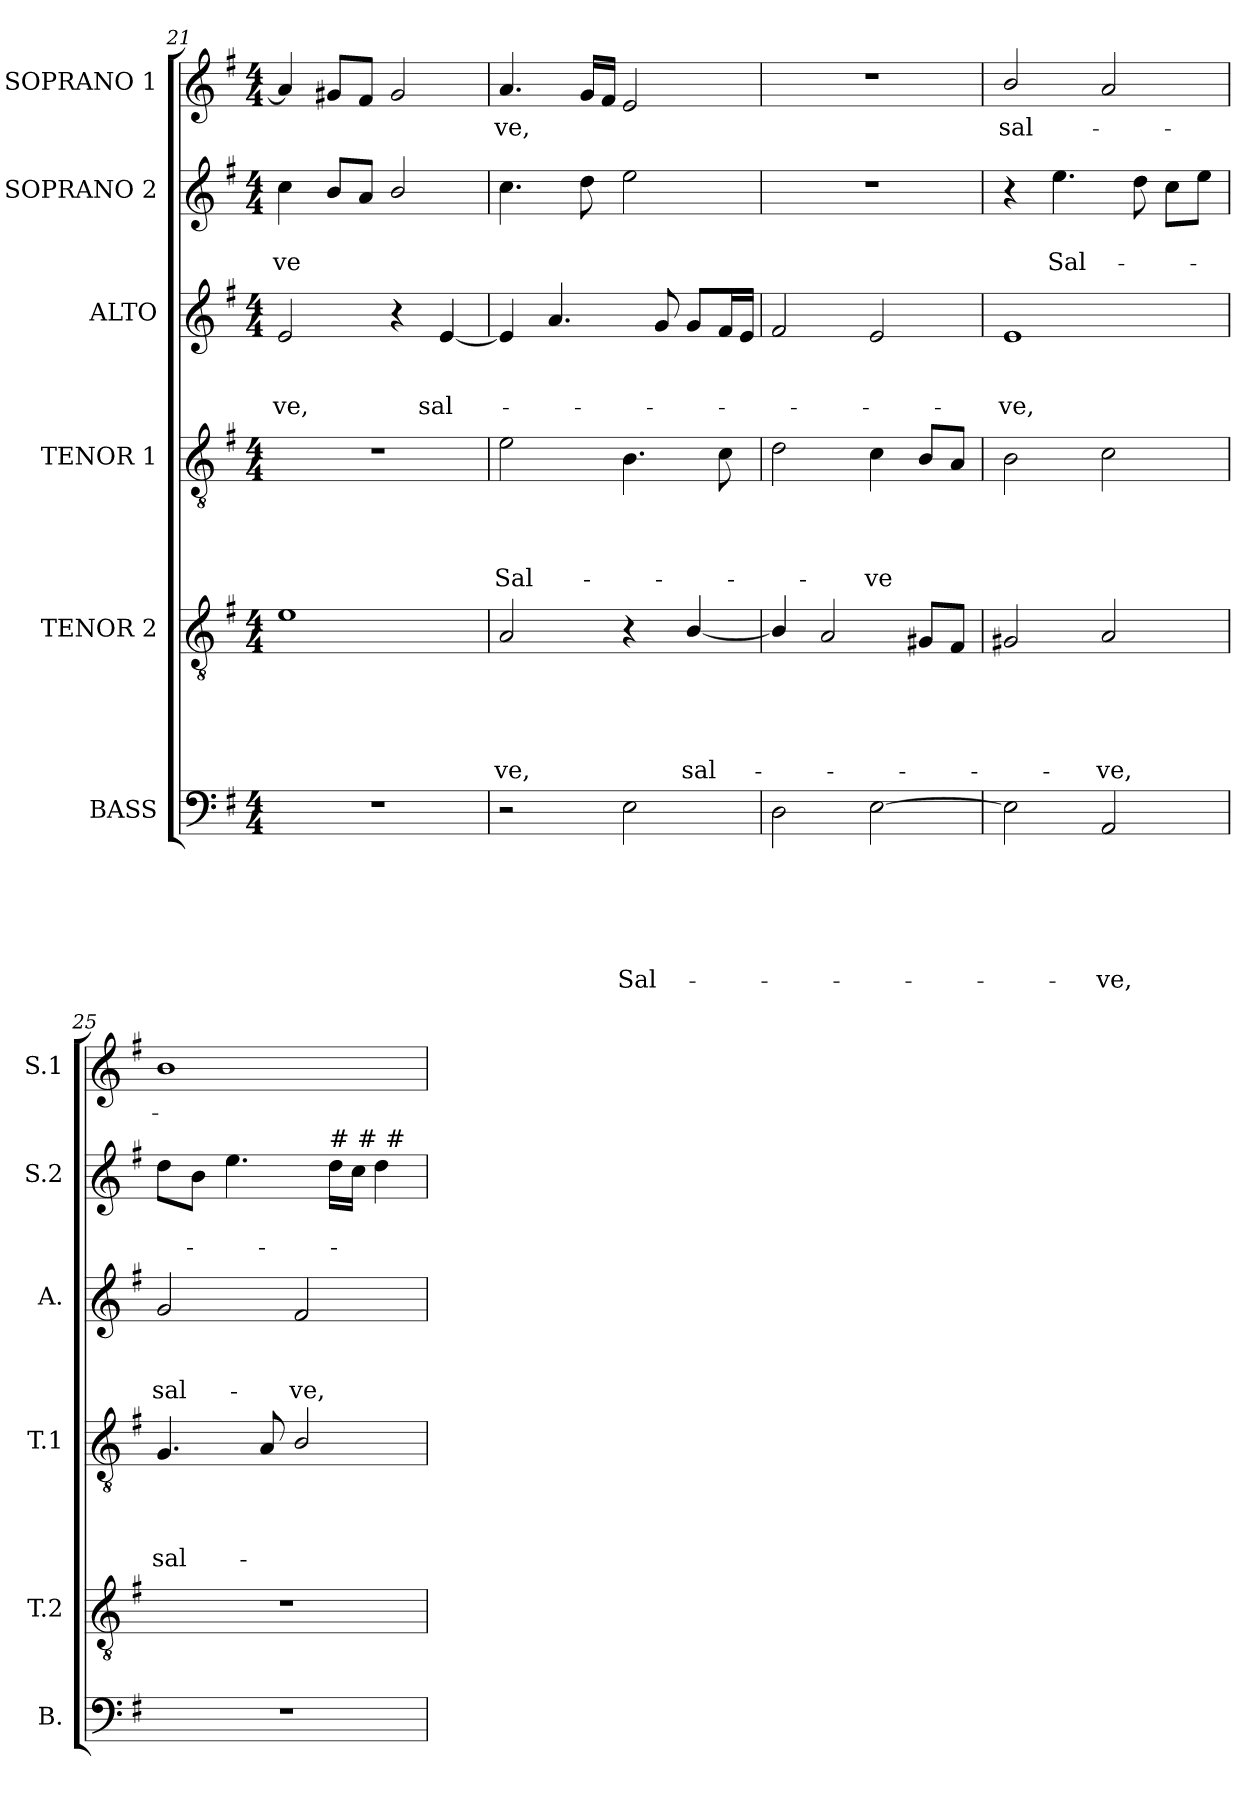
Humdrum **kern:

**kern	**text	**text	**text	**text	**text	**text	**kern	**text	**text	**text	**text	**text	**kern	**text	**text	**text	**text	**kern	**text	**text	**text	**kern	**text	**text	**kern	**text
*part6	*part6	*part6	*part6	*part6	*part6	*part6	*part5	*part5	*part5	*part5	*part5	*part5	*part4	*part4	*part4	*part4	*part4	*part3	*part3	*part3	*part3	*part2	*part2	*part2	*part1	*part1
*staff6	*staff6	*staff6	*staff6	*staff6	*staff6	*staff6	*staff5	*staff5	*staff5	*staff5	*staff5	*staff5	*staff4	*staff4	*staff4	*staff4	*staff4	*staff3	*staff3	*staff3	*staff3	*staff2	*staff2	*staff2	*staff1	*staff1
*I"BASS	*	*	*	*	*	*	*I"TENOR 2	*	*	*	*	*	*I"TENOR 1	*	*	*	*	*I"ALTO	*	*	*	*I"SOPRANO 2	*	*	*I"SOPRANO 1	*
*I'B.	*	*	*	*	*	*	*I'T.2	*	*	*	*	*	*I'T.1	*	*	*	*	*I'A.	*	*	*	*I'S.2	*	*	*I'S.1	*
*clefF4	*	*	*	*	*	*	*clefGv2	*	*	*	*	*	*clefGv2	*	*	*	*	*clefG2	*	*	*	*clefG2	*	*	*clefG2	*
*k[f#]	*	*	*	*	*	*	*k[f#]	*	*	*	*	*	*k[f#]	*	*	*	*	*k[f#]	*	*	*	*k[f#]	*	*	*k[f#]	*
*G:	*	*	*	*	*	*	*G:	*	*	*	*	*	*G:	*	*	*	*	*G:	*	*	*	*G:	*	*	*G:	*
*M4/4	*	*	*	*	*	*	*M4/4	*	*	*	*	*	*M4/4	*	*	*	*	*M4/4	*	*	*	*M4/4	*	*	*M4/4	*
=21	=21	=21	=21	=21	=21	=21	=21	=21	=21	=21	=21	=21	=21	=21	=21	=21	=21	=21	=21	=21	=21	=21	=21	=21	=21	=21
!	!	!	!	!	!	!	!	!	!	!	!	!	!	!	!	!	!	!	!	!	!LO:LY:b	!	!	!LO:LY:b	!	!
1r	.	.	.	.	.	.	1e	.	.	.	.	.	1r	.	.	.	.	2e/	.	.	-ve,	4cc\	.	-ve	4a/]	.
.	.	.	.	.	.	.	.	.	.	.	.	.	.	.	.	.	.	.	.	.	.	8b/L	.	.	8g#X/L	.
.	.	.	.	.	.	.	.	.	.	.	.	.	.	.	.	.	.	.	.	.	.	8a/J	.	.	8f#/J	.
.	.	.	.	.	.	.	.	.	.	.	.	.	.	.	.	.	.	4r	.	.	.	2b/	.	.	2g#/	.
!	!	!	!	!	!	!	!	!	!	!	!	!	!	!	!	!	!	!	!	!	!LO:LY:b	!	!	!	!	!
.	.	.	.	.	.	.	.	.	.	.	.	.	.	.	.	.	.	[<4e/	.	.	sal-	.	.	.	.	.
!!LO:LB:g=z
=22	=22	=22	=22	=22	=22	=22	=22	=22	=22	=22	=22	=22	=22	=22	=22	=22	=22	=22	=22	=22	=22	=22	=22	=22	=22	=22
!	!	!	!	!	!	!	!	!	!	!	!	!LO:LY:b	!	!	!	!	!LO:LY:b	!	!	!	!	!	!	!	!	!LO:LY:b
2r	.	.	.	.	.	.	2A/	.	.	.	.	-ve,	2e\	.	.	.	Sal-	4e/]	.	.	.	4.cc\	.	.	4.a/	-ve,
.	.	.	.	.	.	.	.	.	.	.	.	.	.	.	.	.	.	4.a/	.	.	.	.	.	.	.	.
.	.	.	.	.	.	.	.	.	.	.	.	.	.	.	.	.	.	.	.	.	.	8dd\	.	.	16g/LL	.
.	.	.	.	.	.	.	.	.	.	.	.	.	.	.	.	.	.	.	.	.	.	.	.	.	16f#/JJ	.
!	!	!	!	!	!	!LO:LY:b	!	!	!	!	!	!	!	!	!	!	!	!	!	!	!	!	!	!	!	!
2E\	.	.	.	.	.	Sal-	4r	.	.	.	.	.	4.B\	.	.	.	.	.	.	.	.	2ee\	.	.	2e/	.
.	.	.	.	.	.	.	.	.	.	.	.	.	.	.	.	.	.	8g/	.	.	.	.	.	.	.	.
!	!	!	!	!	!	!	!	!	!	!	!	!LO:LY:b	!	!	!	!	!	!	!	!	!	!	!	!	!	!
.	.	.	.	.	.	.	[<4B/	.	.	.	.	sal-	.	.	.	.	.	8g/L	.	.	.	.	.	.	.	.
.	.	.	.	.	.	.	.	.	.	.	.	.	8c\	.	.	.	.	16f#/L	.	.	.	.	.	.	.	.
.	.	.	.	.	.	.	.	.	.	.	.	.	.	.	.	.	.	16e/JJ	.	.	.	.	.	.	.	.
=23	=23	=23	=23	=23	=23	=23	=23	=23	=23	=23	=23	=23	=23	=23	=23	=23	=23	=23	=23	=23	=23	=23	=23	=23	=23	=23
2D\	.	.	.	.	.	.	4B/]	.	.	.	.	.	2d\	.	.	.	.	2f#/	.	.	.	1r	.	.	1r	.
.	.	.	.	.	.	.	2A/	.	.	.	.	.	.	.	.	.	.	.	.	.	.	.	.	.	.	.
!	!	!	!	!	!	!	!	!	!	!	!	!	!	!	!	!	!LO:LY:b	!	!	!	!	!	!	!	!	!
[>2E\	.	.	.	.	.	.	.	.	.	.	.	.	4c\	.	.	.	-ve	2e/	.	.	.	.	.	.	.	.
.	.	.	.	.	.	.	8G#X/L	.	.	.	.	.	8B/L	.	.	.	.	.	.	.	.	.	.	.	.	.
.	.	.	.	.	.	.	8F#/J	.	.	.	.	.	8A/J	.	.	.	.	.	.	.	.	.	.	.	.	.
=24	=24	=24	=24	=24	=24	=24	=24	=24	=24	=24	=24	=24	=24	=24	=24	=24	=24	=24	=24	=24	=24	=24	=24	=24	=24	=24
!	!	!	!	!	!	!	!	!	!	!	!	!	!	!	!	!	!	!	!	!	!LO:LY:b	!	!	!	!	!LO:LY:b
2E\]	.	.	.	.	.	.	2G#X/	.	.	.	.	.	2B\	.	.	.	.	1e	.	.	-ve,	4r	.	.	2b/	sal-
!	!	!	!	!	!	!	!	!	!	!	!	!	!	!	!	!	!	!	!	!	!	!	!	!LO:LY:b	!	!
.	.	.	.	.	.	.	.	.	.	.	.	.	.	.	.	.	.	.	.	.	.	4.ee\	.	Sal-	.	.
!	!	!	!	!	!	!LO:LY:b	!	!	!	!	!	!LO:LY:b	!	!	!	!	!	!	!	!	!	!	!	!	!	!
2AA/	.	.	.	.	.	-ve,	2A/	.	.	.	.	-ve,	2c\	.	.	.	.	.	.	.	.	.	.	.	2a/	.
.	.	.	.	.	.	.	.	.	.	.	.	.	.	.	.	.	.	.	.	.	.	8dd\	.	.	.	.
.	.	.	.	.	.	.	.	.	.	.	.	.	.	.	.	.	.	.	.	.	.	8cc\L	.	.	.	.
.	.	.	.	.	.	.	.	.	.	.	.	.	.	.	.	.	.	.	.	.	.	8ee\J	.	.	.	.
=25	=25	=25	=25	=25	=25	=25	=25	=25	=25	=25	=25	=25	=25	=25	=25	=25	=25	=25	=25	=25	=25	=25	=25	=25	=25	=25
!	!	!	!	!	!	!	!	!	!	!	!	!	!	!	!	!	!LO:LY:b	!	!	!	!LO:LY:b	!	!	!	!	!
1r	.	.	.	.	.	.	1r	.	.	.	.	.	4.G/	.	.	.	sal-	2g/	.	.	sal-	8dd\L	.	.	1b	.
.	.	.	.	.	.	.	.	.	.	.	.	.	.	.	.	.	.	.	.	.	.	8b\J	.	.	.	.
.	.	.	.	.	.	.	.	.	.	.	.	.	.	.	.	.	.	.	.	.	.	4.ee\	.	.	.	.
.	.	.	.	.	.	.	.	.	.	.	.	.	8A/	.	.	.	.	.	.	.	.	.	.	.	.	.
!	!	!	!	!	!	!	!	!	!	!	!	!	!	!	!	!	!	!	!	!	!LO:LY:b	!	!	!	!	!
.	.	.	.	.	.	.	.	.	.	.	.	.	2B/	.	.	.	.	2f#/	.	.	-ve,	.	.	.	.	.
!	!	!	!	!	!	!	!	!	!	!	!	!	!	!	!	!	!	!	!	!	!	!LO:TX:a:t=# # #	!	!	!	!
.	.	.	.	.	.	.	.	.	.	.	.	.	.	.	.	.	.	.	.	.	.	16dd\LL	.	.	.	.
.	.	.	.	.	.	.	.	.	.	.	.	.	.	.	.	.	.	.	.	.	.	16cc\JJ	.	.	.	.
.	.	.	.	.	.	.	.	.	.	.	.	.	.	.	.	.	.	.	.	.	.	4dd\	.	.	.	.
=	=	=	=	=	=	=	=	=	=	=	=	=	=	=	=	=	=	=	=	=	=	=	=	=	=	=
*-	*-	*-	*-	*-	*-	*-	*-	*-	*-	*-	*-	*-	*-	*-	*-	*-	*-	*-	*-	*-	*-	*-	*-	*-	*-	*-
